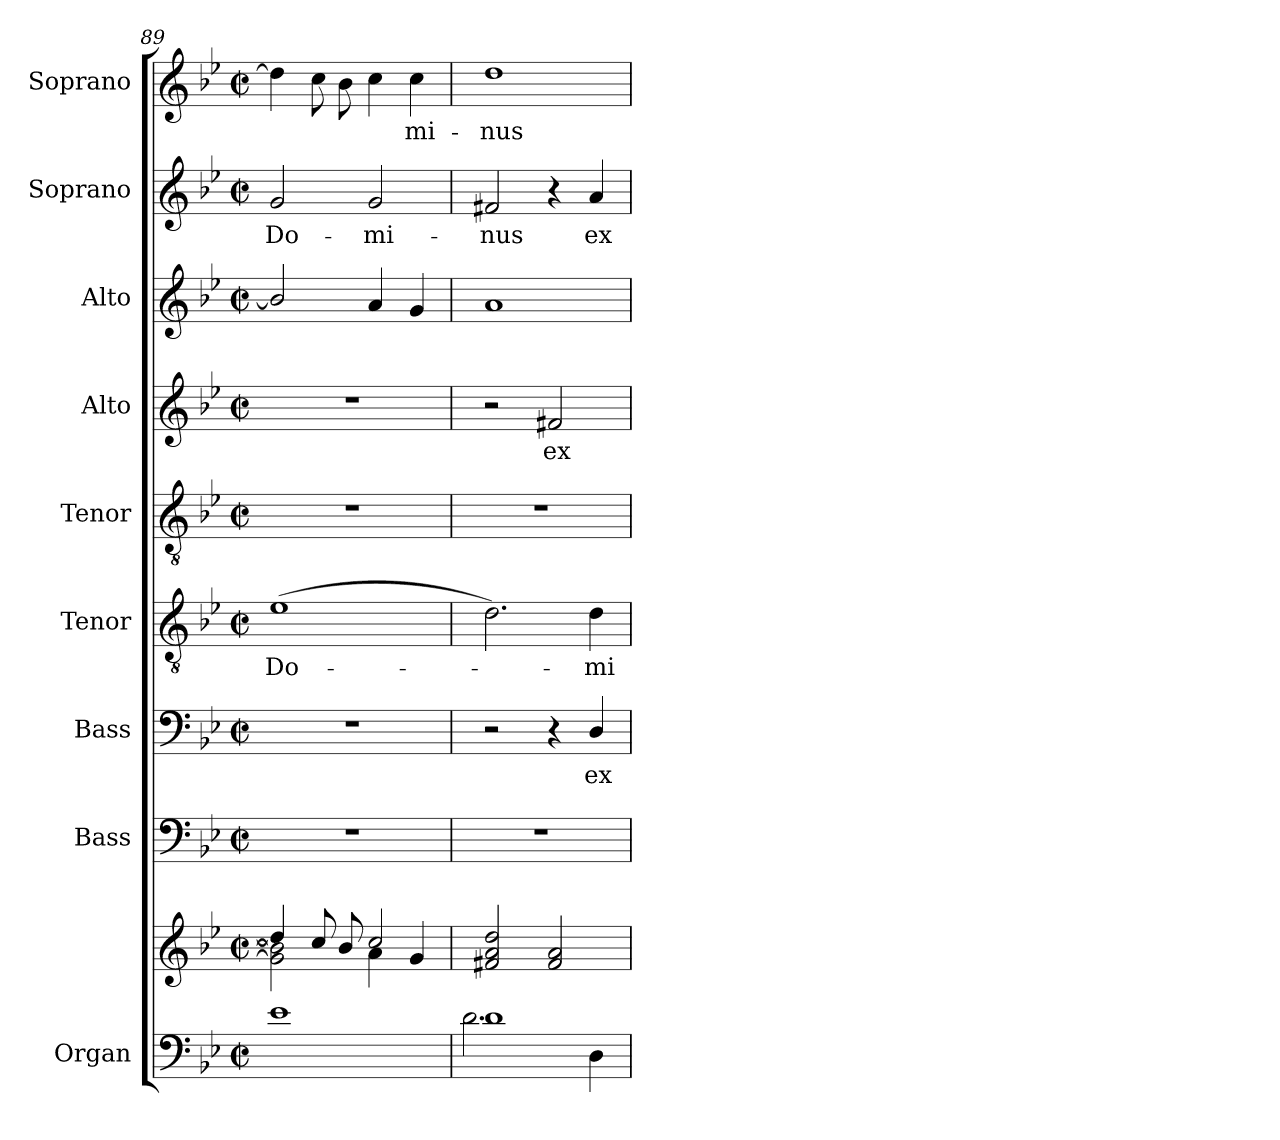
**kern	**kern	**kern	**kern	**text	**kern	**text	**kern	**kern	**text	**kern	**kern	**text	**kern	**text
*part9	*part9	*part8	*part7	*part7	*part6	*part6	*part5	*part4	*part4	*part3	*part2	*part2	*part1	*part1
*staff10	*staff9	*staff8	*staff7	*staff7	*staff6	*staff6	*staff5	*staff4	*staff4	*staff3	*staff2	*staff2	*staff1	*staff1
*I"Organ	*	*I"Bass	*I"Bass	*	*I"Tenor	*	*I"Tenor	*I"Alto	*	*I"Alto	*I"Soprano	*	*I"Soprano	*
*I'Organ.	*	*I'B.	*I'B.	*	*I'T.	*	*I'T.	*I'A.	*	*I'A.	*I'S.	*	*I'S.	*
*clefF4	*clefG2	*clefF4	*clefF4	*	*clefGv2	*	*clefGv2	*clefG2	*	*clefG2	*clefG2	*	*clefG2	*
*	*	*	*	*	*ITrd7c12	*	*ITrd7c12	*	*	*	*	*	*	*
*k[b-e-]	*k[b-e-]	*k[b-e-]	*k[b-e-]	*	*k[b-e-]	*	*k[b-e-]	*k[b-e-]	*	*k[b-e-]	*k[b-e-]	*	*k[b-e-]	*
*B-:	*B-:	*B-:	*B-:	*	*B-:	*	*B-:	*B-:	*	*B-:	*B-:	*	*B-:	*
*M2/2	*M2/2	*M2/2	*M2/2	*	*M2/2	*	*M2/2	*M2/2	*	*M2/2	*M2/2	*	*M2/2	*
*met(c|)	*met(c|)	*met(c|)	*met(c|)	*	*met(c|)	*	*met(c|)	*met(c|)	*	*met(c|)	*met(c|)	*	*met(c|)	*
=89	=89	=89	=89	=89	=89	=89	=89	=89	=89	=89	=89	=89	=89	=89
*	*^	*	*	*	*	*	*	*	*	*	*	*	*	*
!	!	!	!	!	!	!	!LO:LY:b:color=#000000	!	!	!	!	!	!	!	!
!	!	!	!	!	!	!	!	!	!	!	!	!	!LO:LY:b:color=#000000	!	!
1e-i	4ddi/]	2gi\] 2b-i]	1r	1r	.	(1E-i	Do-	1r	1r	.	2b-i/]	2gi/	Do-	4ddi\]	.
.	8cci/	.	.	.	.	.	.	.	.	.	.	.	.	8cci\	.
.	8b-i/	.	.	.	.	.	.	.	.	.	.	.	.	8b-i\	.
!	!	!	!	!	!	!	!	!	!	!	!	!	!LO:LY:b:color=#000000	!	!
.	2cci/	4ai\	.	.	.	.	.	.	.	.	4ai/	2gi/	-mi-	4cci\	.
!	!	!	!	!	!	!	!	!	!	!	!	!	!	!	!LO:LY:b:color=#000000
.	.	4gi/	.	.	.	.	.	.	.	.	4gi/	.	.	4cci\	-mi-
*	*v	*v	*	*	*	*	*	*	*	*	*	*	*	*	*
=90	=90	=90	=90	=90	=90	=90	=90	=90	=90	=90	=90	=90	=90	=90
*^	*	*	*	*	*	*	*	*	*	*	*	*	*	*
*	*	*^	*	*	*	*	*	*	*	*	*	*	*	*	*
!	!	!	!	!	!	!	!	!	!	!	!	!	!	!LO:LY:b:color=#000000	!	!
*	*	*v	*v	*	*	*	*	*	*	*	*	*	*	*	*	*
*	*	*^	*	*	*	*	*	*	*	*	*	*	*	*	*
!	!	!	!	!	!	!	!	!	!	!	!	!	!	!	!	!LO:LY:b:color=#000000
*	*	*v	*v	*	*	*	*	*	*	*	*	*	*	*	*	*
1di	2.di\	2f#Xi/ 2ai 2ddi	1r	2r	.	2.Di\)	.	1r	2r	.	1ai	2f#Xi/	-nus	1ddi	-nus
!	!	!	!	!	!	!	!	!	!	!LO:LY:b:color=#000000	!	!	!	!	!
.	.	2f#i/ 2ai	.	4r	.	.	.	.	2f#Xi/	ex	.	4r	.	.	.
!	!	!	!	!	!LO:LY:b:color=#000000	!	!	!	!	!	!	!	!	!	!
!	!	!	!	!	!	!	!LO:LY:b:color=#000000	!	!	!	!	!	!	!	!
!	!	!	!	!	!	!	!	!	!	!	!	!	!LO:LY:b:color=#000000	!	!
.	4Di\	.	.	4Di/	ex	4Di\	-mi-	.	.	.	.	4ai/	ex	.	.
*v	*v	*	*	*	*	*	*	*	*	*	*	*	*	*	*
=	=	=	=	=	=	=	=	=	=	=	=	=	=	=
*-	*-	*-	*-	*-	*-	*-	*-	*-	*-	*-	*-	*-	*-	*-
